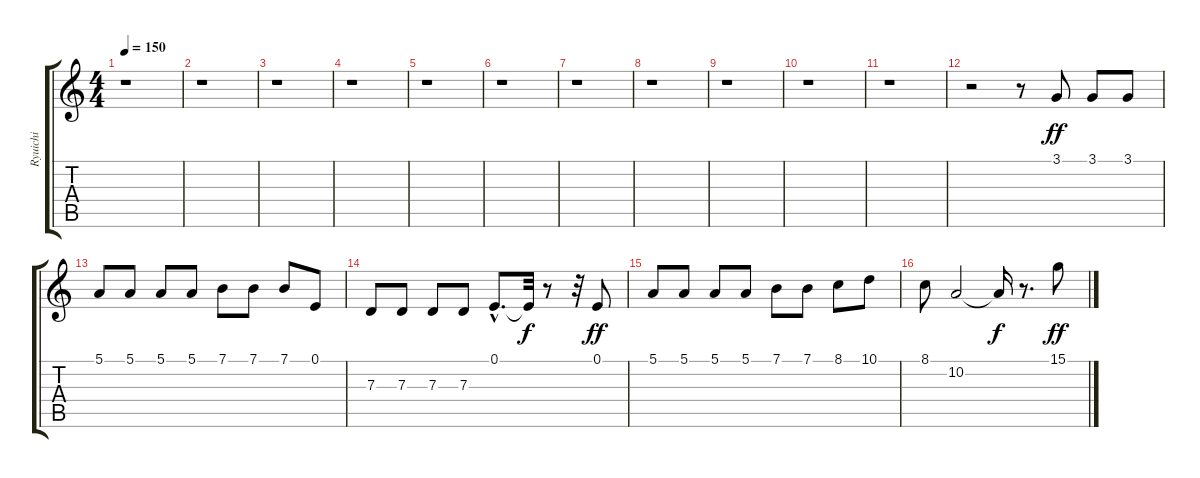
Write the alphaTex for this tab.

\track ("Ryuichi" "Ryuichi") {instrument altosax}
\staff {score tabs}
\tuning (E4 B3 G3 D3 A2 E2) {hide}
\ts (4 4)
\tempo 150
\clef g2
\ks c
r.1{dy ff instrument altosax} |
r.1 |
r.1 |
r.1 |
r.1 |
r.1 |
r.1 |
r.1 |
r.1 |
r.1 |
r.1 |
r.2 r.8 3.1.8 3.1.8 3.1.8 |
5.1.8 5.1.8 5.1.8 5.1.8 7.1.8 7.1.8 7.1.8 0.1.8 |
7.3.8 7.3.8 7.3.8 7.3.8 0.1{hac}.8{d} 0.1{t}.32{dy f} r.8 r.32 0.1.8{dy ff} |
5.1.8 5.1.8 5.1.8 5.1.8 7.1.8 7.1.8 8.1.8 10.1.8 |
8.1.8 10.2.2 10.2{t}.16{dy f} r.8{d} 15.1.8{dy ff}
